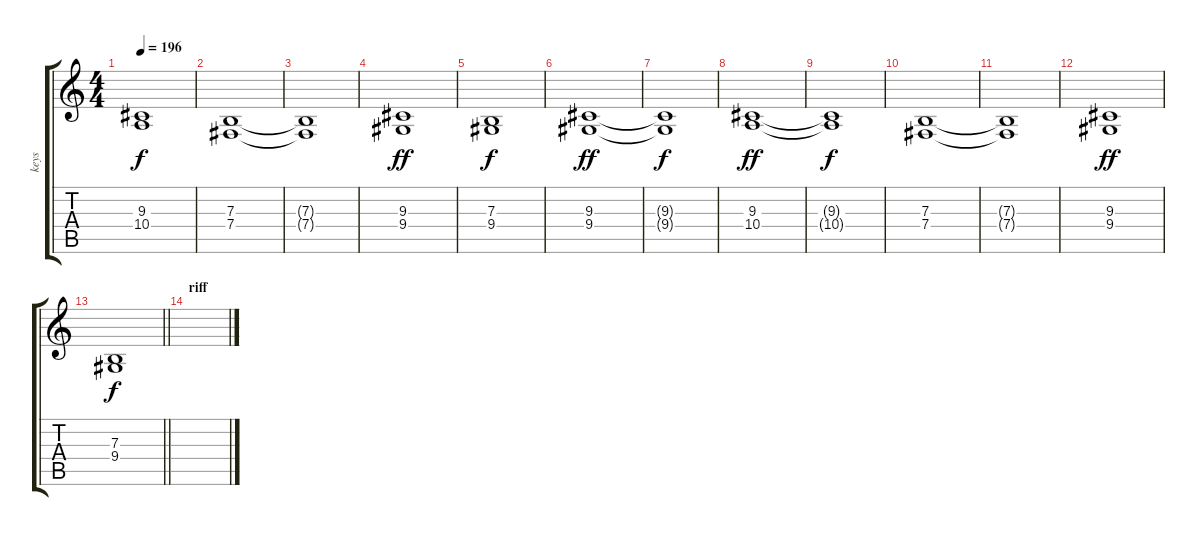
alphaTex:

\track ("keys" "keys") {instrument fx7echoes}
\staff {score tabs}
\tuning (Db4 Ab3 E3 B2 Gb2 Db2) {hide}
\ts (4 4)
\tempo 196
\clef g2
\ks c
(9.3{t} 10.4{t}).1{dy f} |
(7.3 7.4).1 |
(7.3{t} 7.4{t}).1 |
(9.3 9.4).1{dy ff} |
(7.3 9.4).1{dy f} |
(9.3 9.4).1{dy ff} |
(9.3{t} 9.4{t}).1{dy f} |
(9.3 10.4).1{dy ff} |
(9.3{t} 10.4{t}).1{dy f} |
(7.3 7.4).1 |
(7.3{t} 7.4{t}).1 |
(9.3 9.4).1{dy ff} |
\barLineRight lightlight
(7.3 9.4).1{dy f} |
\section ("" "riff")
